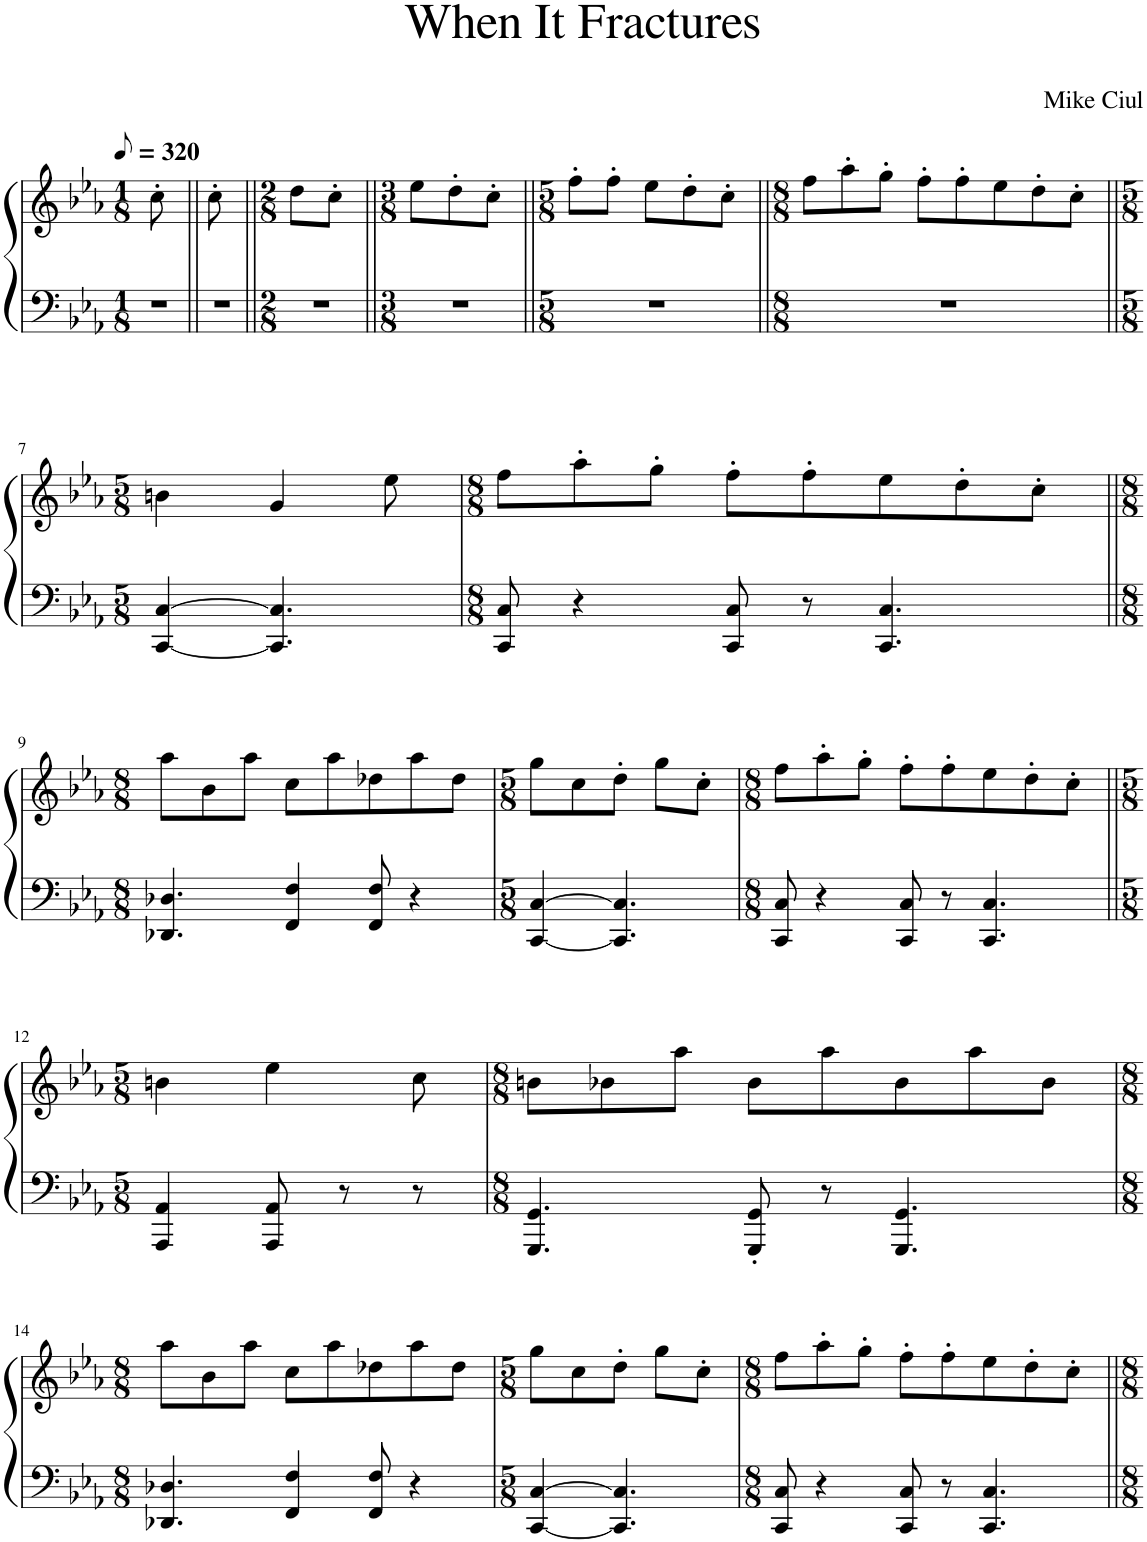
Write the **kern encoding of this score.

**kern	**kern
*part1	*part1
*staff2	*staff1
*I"Piano	*
*I'Pno.	*
*clefF4	*clefG2
*k[b-e-a-]	*k[b-e-a-]
*M1/8	*M1/8
*MM160	*MM160
=1	=1
8r	8cc'\
=2||	=2||
8r	8cc'\
=3||	=3||
*M2/8	*M2/8
4r	8dd\L
.	8cc'\J
=4||	=4||
*M3/8	*M3/8
4.r	8ee-\L
.	8dd'\
.	8cc'\J
=5||	=5||
*M5/8	*M5/8
8%5r	8ff'\L
.	8ff'\J
.	8ee-\L
.	8dd'\
.	8cc'\J
=6||	=6||
*M8/8	*M8/8
1r	8ff\L
.	8aa-'\
.	8gg'\J
.	8ff'\L
.	8ff'\
.	8ee-\
.	8dd'\
.	8cc'\J
!!LO:LB:g=z
=7||	=7||
*M5/8	*M5/8
[4CC/ [4C/	4bn\
4.CC/] 4.C/]	4g/
.	8ee-\
=8	=8
*M8/8	*M8/8
8CC/ 8C/	8ff\L
4r	8aa-'\
.	8gg'\J
8CC/ 8C/	8ff'\L
8r	8ff'\
4.CC/ 4.C/	8ee-\
.	8dd'\
.	8cc'\J
!!LO:LB:g=z
=9||	=9||
*M8/8	*M8/8
4.DD-X/ 4.D-X/	8aa-\L
.	8b-\
.	8aa-\J
4FF/ 4F/	8cc\L
.	8aa-\
8FF/ 8F/	8dd-X\
4r	8aa-\
.	8dd-\J
=10	=10
*M5/8	*M5/8
[4CC/ [4C/	8gg\L
.	8cc\
4.CC/] 4.C/]	8dd'\J
.	8gg\L
.	8cc'\J
=11	=11
*M8/8	*M8/8
8CC/ 8C/	8ff\L
4r	8aa-'\
.	8gg'\J
8CC/ 8C/	8ff'\L
8r	8ff'\
4.CC/ 4.C/	8ee-\
.	8dd'\
.	8cc'\J
!!LO:LB:g=z
=12||	=12||
*M5/8	*M5/8
4AAA-/ 4AA-/	4bn\
8AAA-/ 8AA-/	4ee-\
8r	.
8r	8cc\
=13	=13
*M8/8	*M8/8
4.GGG/ 4.GG/	8bn\L
.	8b-X\
.	8aa-\J
8GGG/' 8GG/'	8b-\L
8r	8aa-\
4.GGG/ 4.GG/	8b-\
.	8aa-\
.	8b-\J
!!LO:LB:g=z
=14	=14
*M8/8	*M8/8
4.DD-X/ 4.D-X/	8aa-\L
.	8b-\
.	8aa-\J
4FF/ 4F/	8cc\L
.	8aa-\
8FF/ 8F/	8dd-X\
4r	8aa-\
.	8dd-\J
=15	=15
*M5/8	*M5/8
[4CC/ [4C/	8gg\L
.	8cc\
4.CC/] 4.C/]	8dd'\J
.	8gg\L
.	8cc'\J
=16	=16
*M8/8	*M8/8
8CC/ 8C/	8ff\L
4r	8aa-'\
.	8gg'\J
8CC/ 8C/	8ff'\L
8r	8ff'\
4.CC/ 4.C/	8ee-\
.	8dd'\
.	8cc'\J
=||	=||
*-	*-
